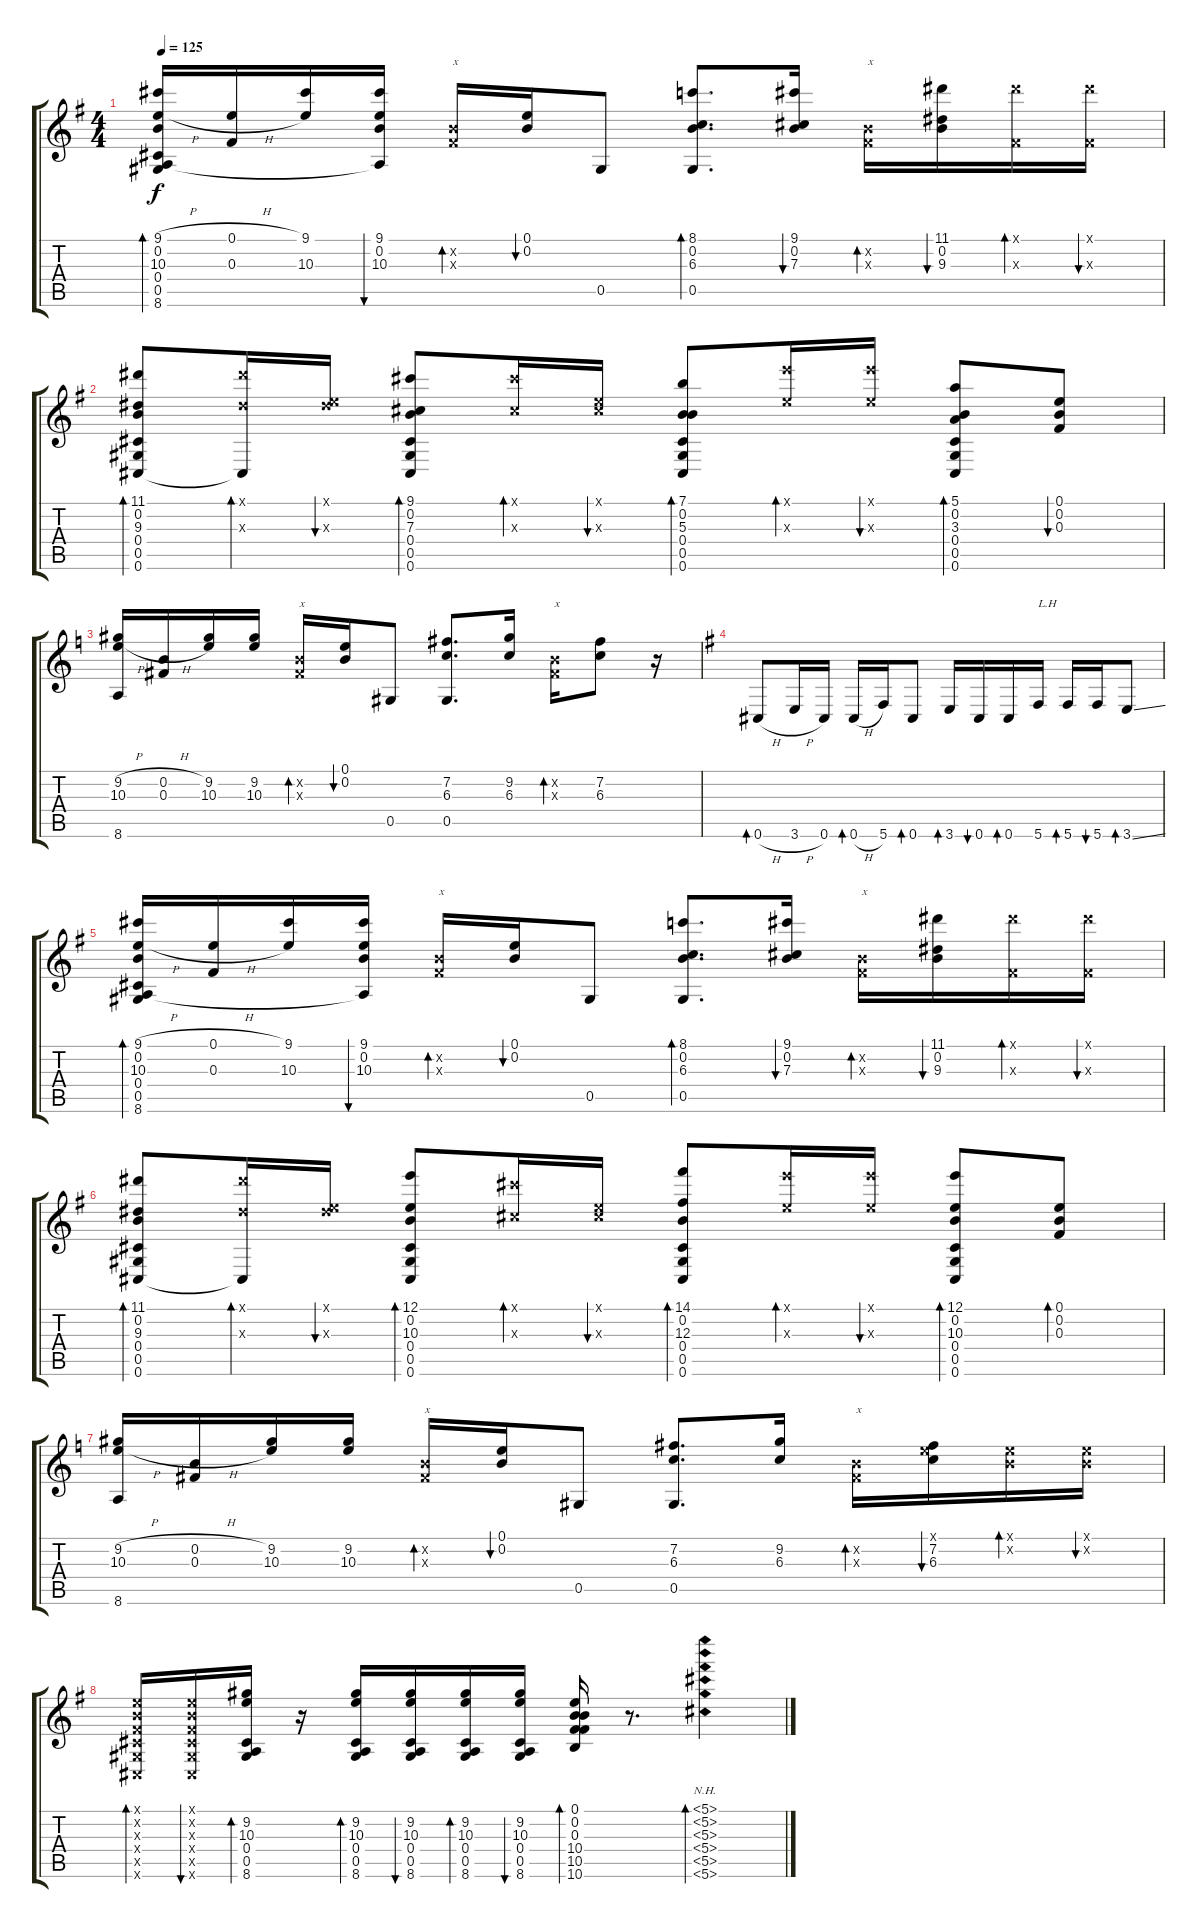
\track "" {instrument acousticguitarsteel}
\staff {score tabs}
\tuning (E4 B3 Gb3 Db3 Ab2 Db2) {hide}
\ts (4 4)
\tempo 125
\clef g2
\ks g
(9.1{h} 0.2 10.3{h} 0.4 0.5 8.6).16{bd 60 dy f} (0.1{h} 0.3{h}).16 (9.1 10.3).16 (9.1 0.2 10.3 8.6{t}).16{bu 30} (0.2{x} 0.3{x}).16{bd 30 txt "x"} (0.1 0.2).16{bu 30} 0.5.8 (8.1 0.2 6.3 0.5).8{d bd 30} (9.1 0.2 7.3).16{bu 30} (0.2{x} 0.3{x}).16{bd 30 txt "x"} (11.1 0.2 9.3).16{bu 30} (11.1{x} 0.3{x}).16{bd 30} (11.1{x} 0.3{x}).16{bu 30} |
(11.1 0.2 9.3 0.4 0.5 0.6).8{bd 60} (11.1{x} 9.3{x} 0.6{t}).16{bd 30} (0.1{x} 9.3{x}).16{bu 30} (9.1 0.2 7.3 0.4 0.5 0.6).8{bd 60} (9.1{x} 7.3{x}).16{bd 30} (0.1{x} 7.3{x}).16{bu 30} (7.1 0.2 5.3 0.4 0.5 0.6).8{bd 30} (12.1{x} 10.3{x}).16{bd 30} (12.1{x} 10.3{x}).16{bu 30} (5.1 0.2 3.3 0.4 0.5 0.6).8{bd 30} (0.1 0.2 0.3).8{bu 30} |
\ks c
(9.2{h} 10.3{h} 8.6).16 (0.2{h} 0.3{h}).16 (9.2 10.3).16 (9.2 10.3).16 (0.2{x} 0.3{x}).16{bd 30 txt "x"} (0.1 0.2).16{bu 30} 0.5.8 (7.2 6.3 0.5).8{d} (9.2 6.3).16 (0.2{x} 0.3{x}).16{bd 30 txt "x"} (7.2 6.3).8 r.16 |
\ks g
0.6{h}.8{bd 30 txt ""} 3.6{h}.16 0.6.16 0.6{h}.16{bd 30 txt ""} 5.6.16 0.6.8{bd 60} 3.6.16{bd 30 txt ""} 0.6.16{bu 30} 0.6.16{bd 30} 5.6.16{txt "L.H"} 5.6.16{bd 30 txt ""} 5.6.16{bu 30} 3.6{ss}.8{bd 60} |
(9.1{h} 0.2 10.3{h} 0.4 0.5 8.6).16{bd 60} (0.1{h} 0.3{h}).16 (9.1 10.3).16 (9.1 0.2 10.3 8.6{t}).16{bu 30} (0.2{x} 0.3{x}).16{bd 30 txt "x"} (0.1 0.2).16{bu 30} 0.5.8 (8.1 0.2 6.3 0.5).8{d bd 30} (9.1 0.2 7.3).16{bu 30} (0.2{x} 0.3{x}).16{bd 30 txt "x"} (11.1 0.2 9.3).16{bu 30} (11.1{x} 0.3{x}).16{bd 30} (11.1{x} 0.3{x}).16{bu 30} |
(11.1 0.2 9.3 0.4 0.5 0.6).8{bd 60} (11.1{x} 9.3{x} 0.6{t}).16{bd 30} (0.1{x} 9.3{x}).16{bu 30} (12.1 0.2 10.3 0.4 0.5 0.6).8{bd 60} (9.1{x} 7.3{x}).16{bd 30} (0.1{x} 7.3{x}).16{bu 30} (14.1 0.2 12.3 0.4 0.5 0.6).8{bd 30} (12.1{x} 10.3{x}).16{bd 30} (12.1{x} 10.3{x}).16{bu 30} (12.1 0.2 10.3 0.4 0.5 0.6).8{bd 30} (0.1 0.2 0.3).8{bd 30} |
\ks c
(9.2{h} 10.3{h} 8.6).16 (0.2{h} 0.3{h}).16 (9.2 10.3).16 (9.2 10.3).16 (0.2{x} 0.3{x}).16{bd 30 txt "x"} (0.1 0.2).16{bu 30} 0.5.8 (7.2 6.3 0.5).8{d} (9.2 6.3).16 (0.2{x} 0.3{x}).16{bd 30 txt "x"} (0.1{x} 7.2 6.3).16{bu 30} (0.1{x} 0.2{x}).16{bd 30} (0.1{x} 0.2{x}).16{bu 30} |
\ks g
(0.1{x} 0.2{x} 0.3{x} 0.4{x} 0.5{x} 0.6{x}).16{bd 30} (0.1{x} 0.2{x} 0.3{x} 0.4{x} 0.5{x} 0.6{x}).16{bu 30} (9.2 10.3 0.4 0.5 8.6).16{bd 60} r.16 (9.2 10.3 0.4 0.5 8.6).16{bd 30} (9.2 10.3 0.4 0.5 8.6).16{bu 30} (9.2 10.3 0.4 0.5 8.6).16{bd 30} (9.2 10.3 0.4 0.5 8.6).16{bu 30} (0.1 0.2 0.3 10.4 10.5 10.6).16{bd 60} r.8{d} (5.1{nh} 5.2{nh} 5.3{nh} 5.4{nh} 5.5{nh} 5.6{nh}).4{bd 60}
